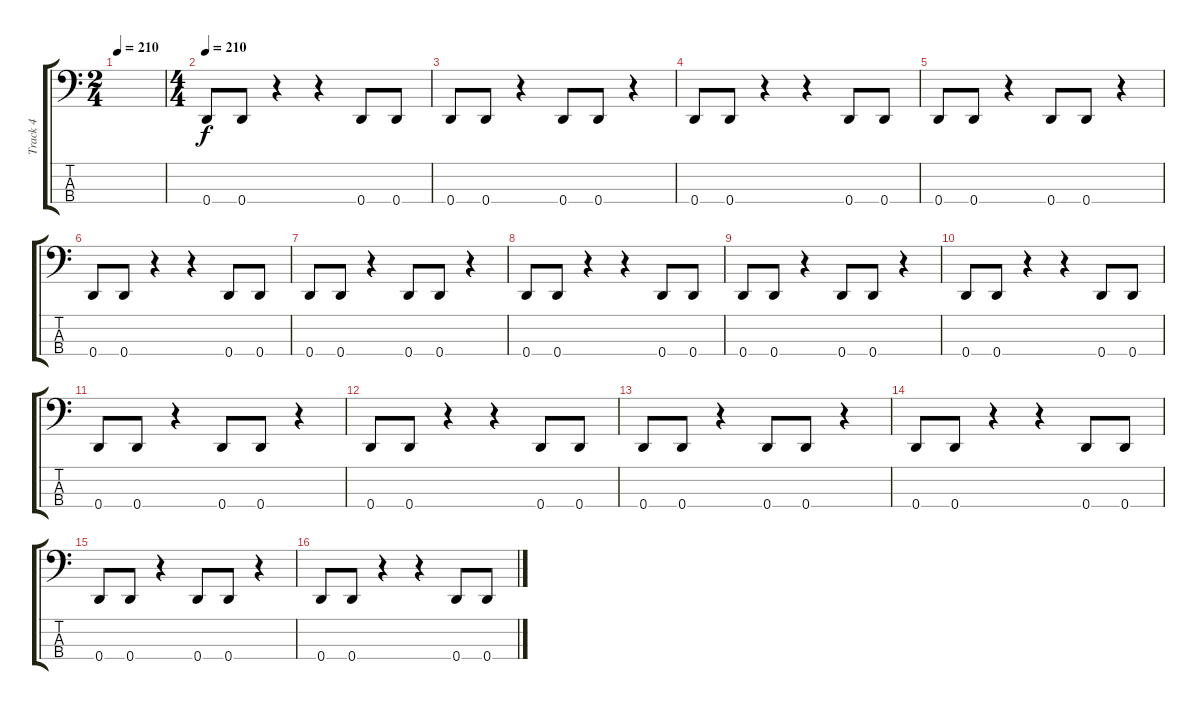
\track ("Track 4" "Track 4") {instrument electricbasspick}
\staff {score tabs}
\tuning (G2 D2 A1 D1) {hide}
\ts (2 4)
\tempo 210
\clef f4
\ks c
|
\ts (4 4)
\tempo 210
0.4.8 0.4.8 r.4 r.4 0.4.8 0.4.8 |
0.4.8 0.4.8 r.4 0.4.8 0.4.8 r.4 |
0.4.8 0.4.8 r.4 r.4 0.4.8 0.4.8 |
0.4.8 0.4.8 r.4 0.4.8 0.4.8 r.4 |
0.4.8 0.4.8 r.4 r.4 0.4.8 0.4.8 |
0.4.8 0.4.8 r.4 0.4.8 0.4.8 r.4 |
0.4.8 0.4.8 r.4 r.4 0.4.8 0.4.8 |
0.4.8 0.4.8 r.4 0.4.8 0.4.8 r.4 |
0.4.8 0.4.8 r.4 r.4 0.4.8 0.4.8 |
0.4.8 0.4.8 r.4 0.4.8 0.4.8 r.4 |
0.4.8 0.4.8 r.4 r.4 0.4.8 0.4.8 |
0.4.8 0.4.8 r.4 0.4.8 0.4.8 r.4 |
0.4.8 0.4.8 r.4 r.4 0.4.8 0.4.8 |
0.4.8 0.4.8 r.4 0.4.8 0.4.8 r.4 |
0.4.8 0.4.8 r.4 r.4 0.4.8 0.4.8
